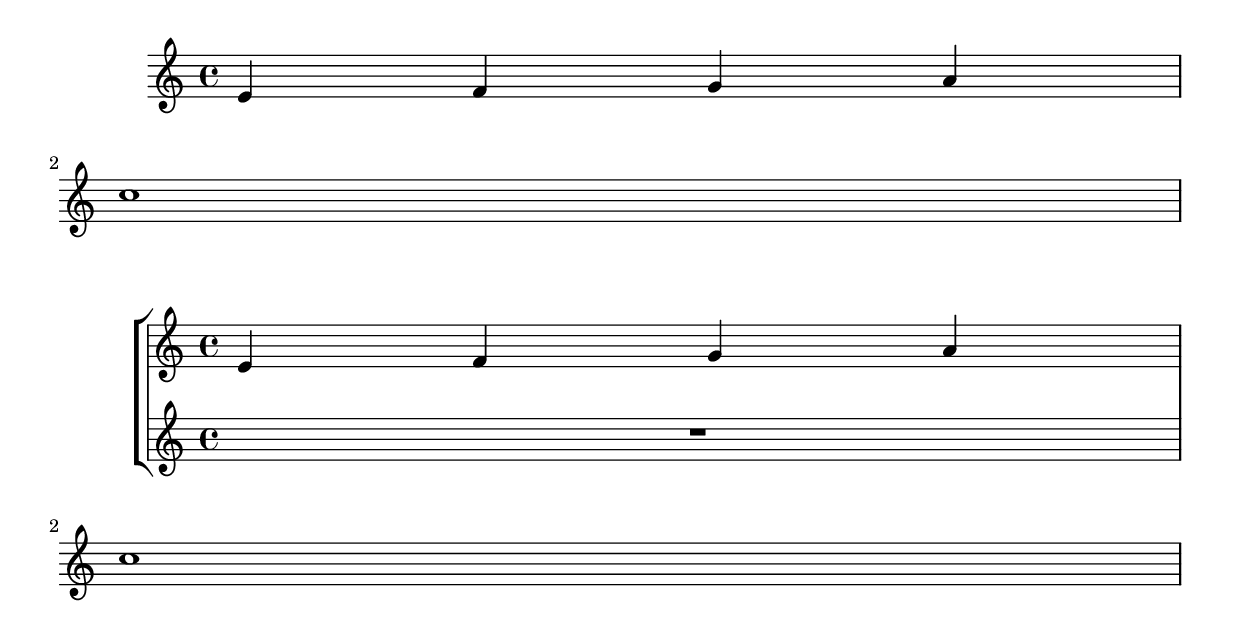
%% DO NOT EDIT this file manually; it is automatically
%% generated from LSR http://lsr.dsi.unimi.it
%% Make any changes in LSR itself, or in Documentation/snippets/new/ ,
%% and then run scripts/auxiliar/makelsr.py
%%
%% This file is in the public domain.
\version "2.15.20"

\header {
  lsrtags = "staff-notation, tweaks-and-overrides, breaks"

%% Translation of GIT committish: 6977ddc9a3b63ea810eaecb864269c7d847ccf98
  texidoces = "
El primer pentagrama vacío también se puede suprimir de la
partitura estableciendo la propiedad @code{remove-first} de
@code{VerticalAxisGroup}.  Esto se puede hacer globalmente dentro
del bloque @code{\\layout}, o localmente dentro del pentagrama
concreto que se quiere suprimir.  En este último caso, tenemos que
especificar el contexto (@code{Staff} se aplica sólo al pentagrama
actual) delante de la propiedad.

El pentagrama inferior del segundo grupo no se elimina, porque el
ajuste sólo se aplica al pentagrama concreto dentro del que se
escribe.

"
  doctitlees = "Quitar la primera línea vacía"


%% Translation of GIT committish: 0a868be38a775ecb1ef935b079000cebbc64de40
  texidocde = "
Ein leeres Notensystem kann auch aus der ersten Zeile einer Partitur
entfernt werden, indem die Eigenschaft @code{remove-first} der
@code{VerticalAxisGroup}-Eigenschaft eingesetzt wird.  Das kann
man global in einer @code{\\layout}-Umgebung oder lokal in dem
bestimmten Notensystem machen, das entfernt werden soll.  In letzterem
Fall muss man den Kontext angeben.

Das untere Notensystem der zweiten Systemgruppe wird nicht entfernt,
weil in die Einstellungen in dem Schnipsel nur für das eine Notensystem
gültig sind.

"
  doctitlede = "Die erste leere Notenzeile auch entfernen"

%% Translation of GIT committish: 4ab2514496ac3d88a9f3121a76f890c97cedcf4e
  texidocfr = "
Par défaut, le premier système comportera absolument toutes les portées.
Si vous voulez masquer les portées vides y compris pour le premier
système, vous devrez activer la propriété @code{remove-first} du
@code{VerticalAxisGroup}.  Mentionnée dans un bloc @code{\\layout},
cette commande agira de manière globale.  Pour qu'elle ne soit effective
que pour une portée individuelle, vous devrez également spécifier le
contexte (@code{Staff} pour qu'il ne concerne que la portée en cours) en
préfixe de la propriété.

La première ligne inférieure du deuxième @code{StaffGroup} est bien
présente, pour la simple raison que le réglage en question ne s'applique
qu'à la portée dans laquelle il a été inscrit.

"
  doctitlefr = "Masquage de la première ligne si elle est vide"


  texidoc = "
The first empty staff can also be removed from the score by setting the
@code{VerticalAxisGroup} property @code{remove-first}. This can be done
globally inside the @code{\\layout} block, or locally inside the
specific staff that should be removed.  In the latter case, you have to
specify the context (@code{Staff} applies only to the current staff) in
front of the property.

The lower staff of the second staff group is not removed, because the
setting applies only to the specific staff inside of which it is
written.

"
  doctitle = "Removing the first empty line"
} % begin verbatim

\layout {
  \context {
    \Staff \RemoveEmptyStaves
    % To use the setting globally, uncomment the following line:
    % \override VerticalAxisGroup #'remove-first = ##t
  }
}
\new StaffGroup <<
  \new Staff \relative c' {
    e4 f g a \break
    c1
  }
  \new Staff {
    % To use the setting globally, comment this line,
    % uncomment the line in the \layout block above
    \override Staff.VerticalAxisGroup #'remove-first = ##t
    R1 \break
    R
  }
>>
\new StaffGroup <<
  \new Staff \relative c' {
    e4 f g a \break
    c1
  }
  \new Staff {
    R1 \break
    R
  }
>>

